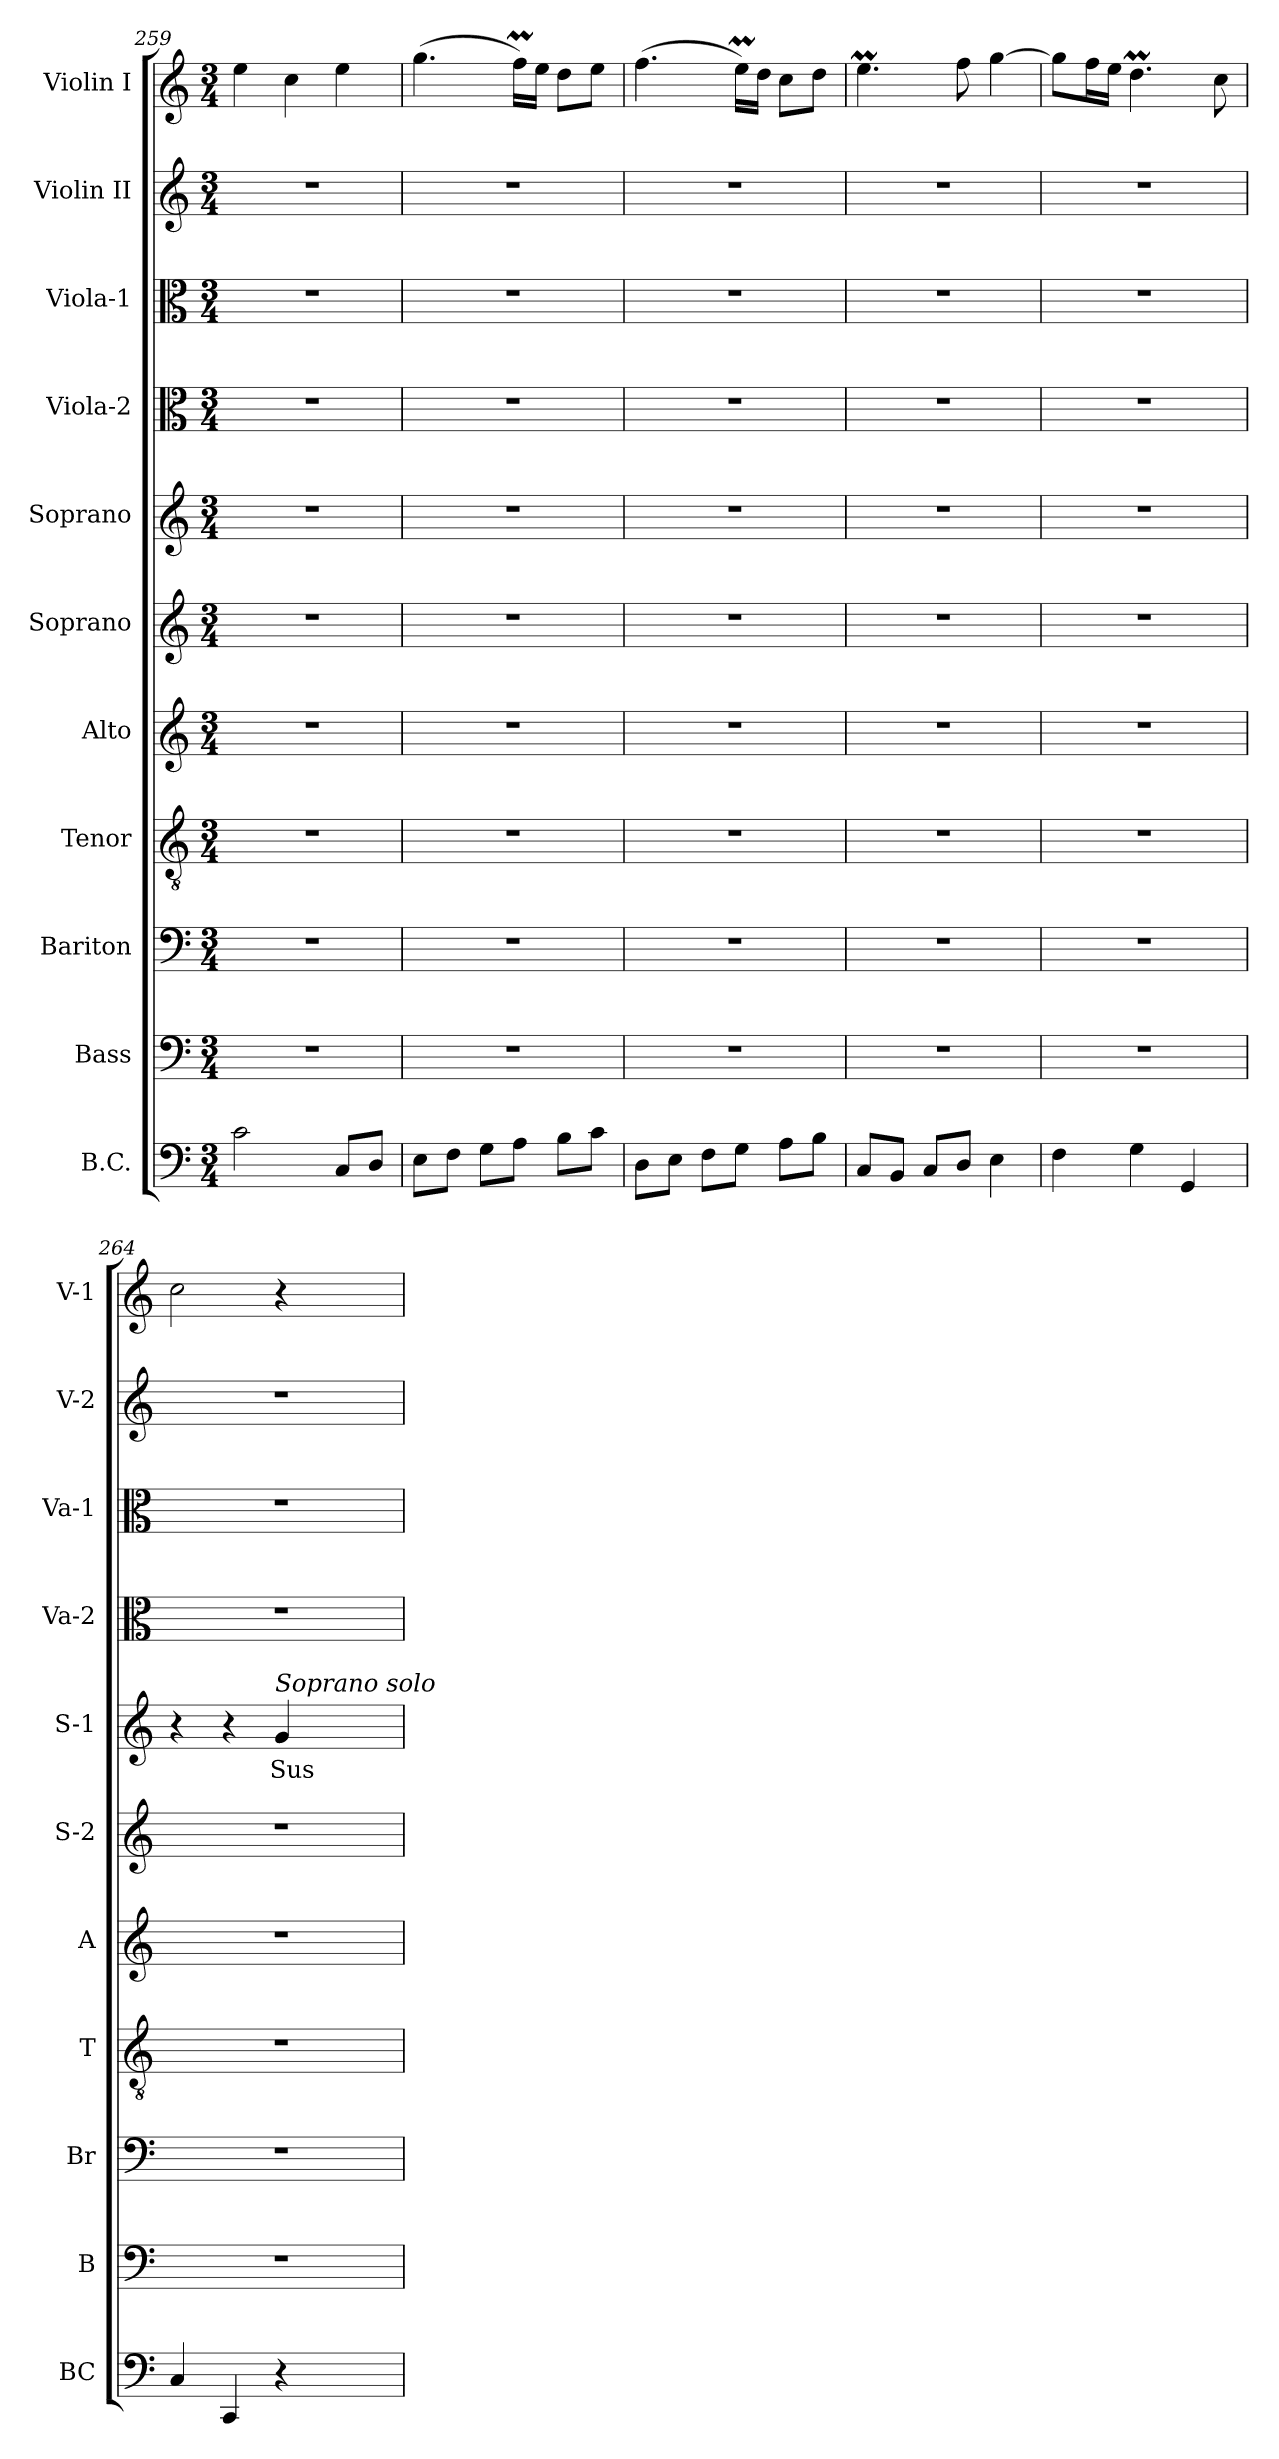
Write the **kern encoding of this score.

**kern	**kern	**kern	**kern	**kern	**kern	**kern	**text	**kern	**kern	**kern	**kern
*part11	*part10	*part9	*part8	*part7	*part6	*part5	*part5	*part4	*part3	*part2	*part1
*staff11	*staff10	*staff9	*staff8	*staff7	*staff6	*staff5	*staff5	*staff4	*staff3	*staff2	*staff1
*I"B.C.	*I"Bass	*I"Bariton	*I"Tenor	*I"Alto	*I"Soprano	*I"Soprano	*	*I"Viola-2	*I"Viola-1	*I"Violin II	*I"Violin I
*I'BC	*I'B	*I'Br	*I'T	*I'A	*I'S-2	*I'S-1	*	*I'Va-2	*I'Va-1	*I'V-2	*I'V-1
*clefF4	*clefF4	*clefF4	*clefGv2	*clefG2	*clefG2	*clefG2	*	*clefC3	*clefC3	*clefG2	*clefG2
*k[]	*k[]	*k[]	*k[]	*k[]	*k[]	*k[]	*	*k[]	*k[]	*k[]	*k[]
*C:	*C:	*C:	*C:	*C:	*C:	*C:	*	*C:	*C:	*C:	*C:
*M3/4	*M3/4	*M3/4	*M3/4	*M3/4	*M3/4	*M3/4	*	*M3/4	*M3/4	*M3/4	*M3/4
=259	=259	=259	=259	=259	=259	=259	=259	=259	=259	=259	=259
2c\	2.r	2.r	2.r	2.r	2.r	2.r	.	2.r	2.r	2.r	4ee\
.	.	.	.	.	.	.	.	.	.	.	4cc\
8C/L	.	.	.	.	.	.	.	.	.	.	4ee\
8D/J	.	.	.	.	.	.	.	.	.	.	.
=260	=260	=260	=260	=260	=260	=260	=260	=260	=260	=260	=260
8E\L	2.r	2.r	2.r	2.r	2.r	2.r	.	2.r	2.r	2.r	(>4.gg\
8F\J	.	.	.	.	.	.	.	.	.	.	.
8G\L	.	.	.	.	.	.	.	.	.	.	.
8A\J	.	.	.	.	.	.	.	.	.	.	16ffM\LL)
.	.	.	.	.	.	.	.	.	.	.	16ee\JJ
8B\L	.	.	.	.	.	.	.	.	.	.	8dd\L
8c\J	.	.	.	.	.	.	.	.	.	.	8ee\J
=261	=261	=261	=261	=261	=261	=261	=261	=261	=261	=261	=261
8D\L	2.r	2.r	2.r	2.r	2.r	2.r	.	2.r	2.r	2.r	(>4.ff\
8E\J	.	.	.	.	.	.	.	.	.	.	.
8F\L	.	.	.	.	.	.	.	.	.	.	.
8G\J	.	.	.	.	.	.	.	.	.	.	16eem\LL)
.	.	.	.	.	.	.	.	.	.	.	16dd\JJ
8A\L	.	.	.	.	.	.	.	.	.	.	8cc\L
8B\J	.	.	.	.	.	.	.	.	.	.	8dd\J
!!LO:LB:g=z
=262	=262	=262	=262	=262	=262	=262	=262	=262	=262	=262	=262
8C/L	2.r	2.r	2.r	2.r	2.r	2.r	.	2.r	2.r	2.r	4.eem\
8BB/J	.	.	.	.	.	.	.	.	.	.	.
8C/L	.	.	.	.	.	.	.	.	.	.	.
8D/J	.	.	.	.	.	.	.	.	.	.	8ff\
4E\	.	.	.	.	.	.	.	.	.	.	[4gg\
=263	=263	=263	=263	=263	=263	=263	=263	=263	=263	=263	=263
4F\	2.r	2.r	2.r	2.r	2.r	2.r	.	2.r	2.r	2.r	8gg\L]
.	.	.	.	.	.	.	.	.	.	.	16ff\L
.	.	.	.	.	.	.	.	.	.	.	16ee\JJ
4G\	.	.	.	.	.	.	.	.	.	.	4.ddM\
4GG/	.	.	.	.	.	.	.	.	.	.	.
.	.	.	.	.	.	.	.	.	.	.	8cc\
=264	=264	=264	=264	=264	=264	=264	=264	=264	=264	=264	=264
4C/	2.r	2.r	2.r	2.r	2.r	4r	.	2.r	2.r	2.r	2cc\
4CC/	.	.	.	.	.	4r	.	.	.	.	.
!	!	!	!	!	!	!LO:TX:a:i:t=Soprano solo	!	!	!	!	!
!	!	!	!	!	!	!	!LO:LY:b	!	!	!	!
4r	.	.	.	.	.	4g/	Sus-	.	.	.	4r
=	=	=	=	=	=	=	=	=	=	=	=
*-	*-	*-	*-	*-	*-	*-	*-	*-	*-	*-	*-
